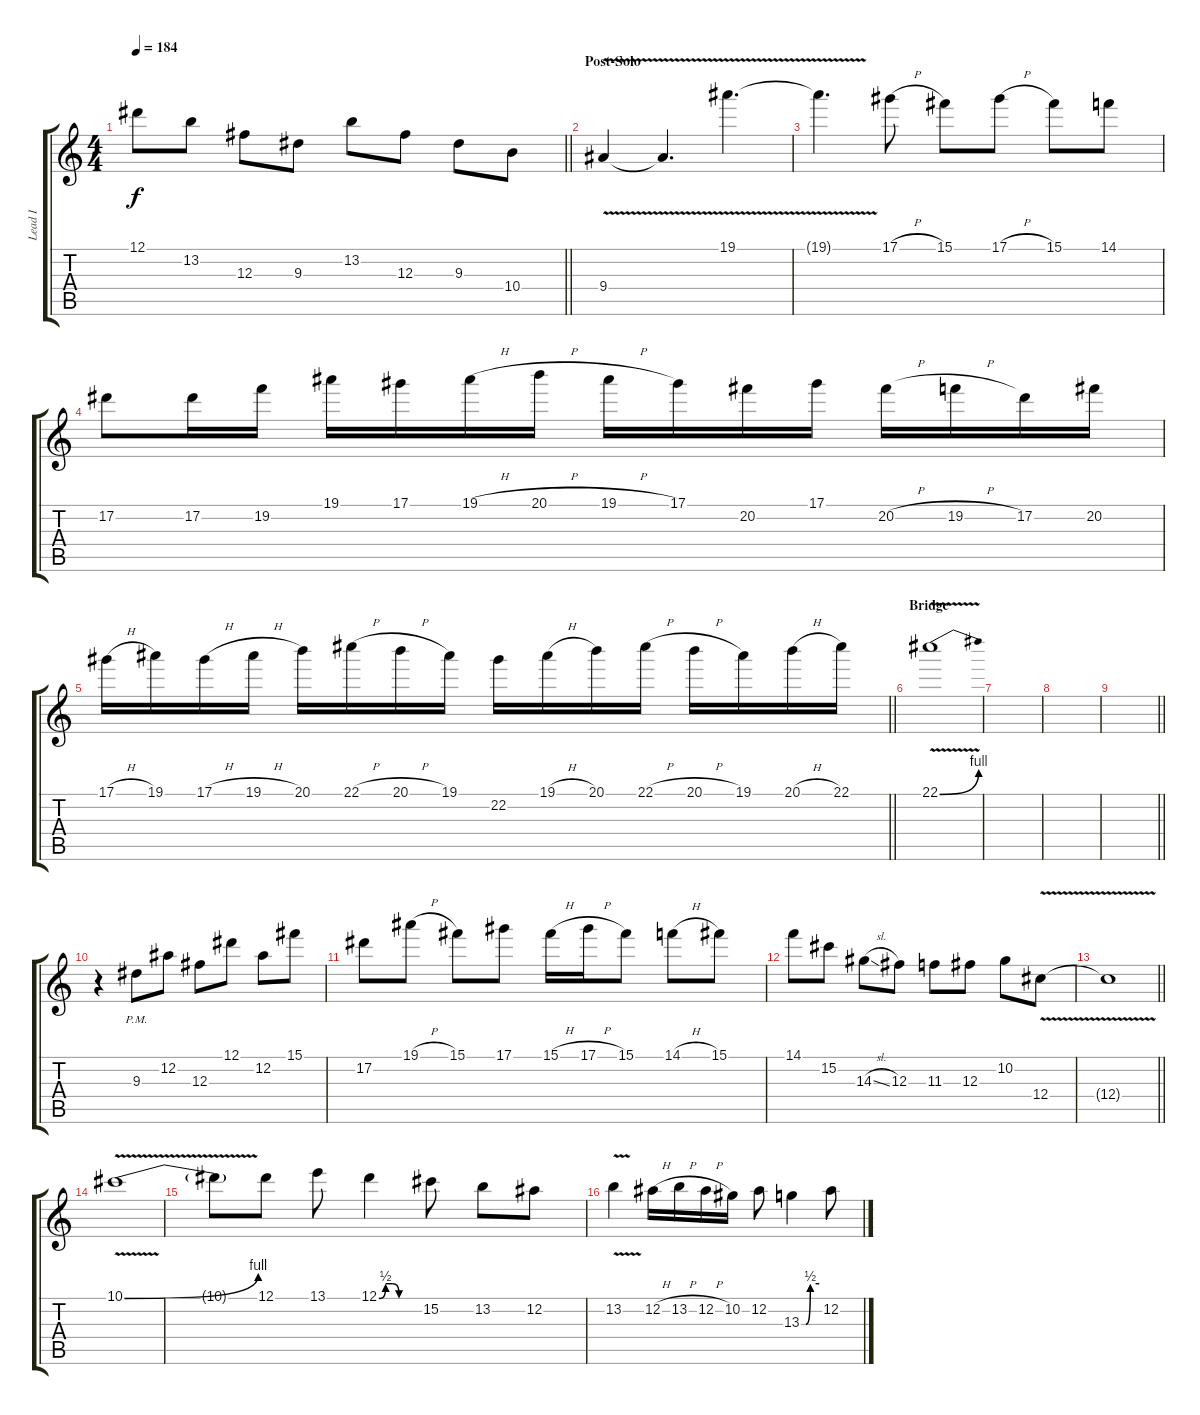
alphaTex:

\track ("Lead I" "Lead I") {instrument distortionguitar}
\staff {score tabs}
\tuning (Eb4 Bb3 Gb3 Db3 Ab2 Eb2) {hide}
\ts (4 4)
\tempo 184
\clef g2
\barLineRight lightlight
\ks c
12.1.8{dy f} 13.2.8 12.3.8 9.3.8 13.2.8 12.3.8 9.3.8 10.4.8 |
\section ("" "Post-Solo")
9.4{v}.4 9.4{t}.4{d} 19.1{v}.4{d} |
19.1{t}.4{d} 17.1{h}.8 15.1.8 17.1{h}.8 15.1.8 14.1.8 |
17.2.8 17.2.16 19.2.16 19.1.16 17.1.16 19.1{h}.16 20.1{h}.16 19.1{h}.16 17.1.16 20.2.16 17.1.16 20.2{h}.16 19.2{h}.16 17.2.16 20.2.16 |
\barLineRight lightlight
17.1{h}.16 19.1.16 17.1{h}.16 19.1{h}.16 20.1.16 22.1{h}.16 20.1{h}.16 19.1.16 22.2.16 19.1{h}.16 20.1.16 22.1{h}.16 20.1{h}.16 19.1.16 20.1{h}.16 22.1.16 |
\section ("" "Bridge")
22.1{be (bend 0 0 60 4) v}.1 |
|
|
\barLineRight lightlight
|
\section ("" "")
r.4 9.3{pm}.8 12.2.8 12.3.8 12.1.8 12.2.8 15.1.8 |
17.2.8 19.1{h}.8 15.1.8 17.1.8 15.1{h}.16 17.1{h}.16 15.1.8 14.1{h}.8 15.1.8 |
14.1.8 15.2.8 14.3{sl}.8 12.3.8 11.3.8 12.3.8 10.2.8 12.4{v}.8 |
\barLineRight lightlight
12.4{t}.1 |
\section ("" "")
10.1{be (bend 0 0 60 4) v}.1 |
10.1{t}.8 12.1.8 13.1.8 12.1{be (custom 0 0 10 2 20 2 30 0 60 0)}.4 15.2.8 13.2.8 12.2.8 |
13.2{v}.4 12.2{h}.16 13.2{h}.16 12.2{h}.16 10.2.16 12.2.8 13.3{be (custom 0 0 15 0 30 2 60 2)}.4 12.2.8
